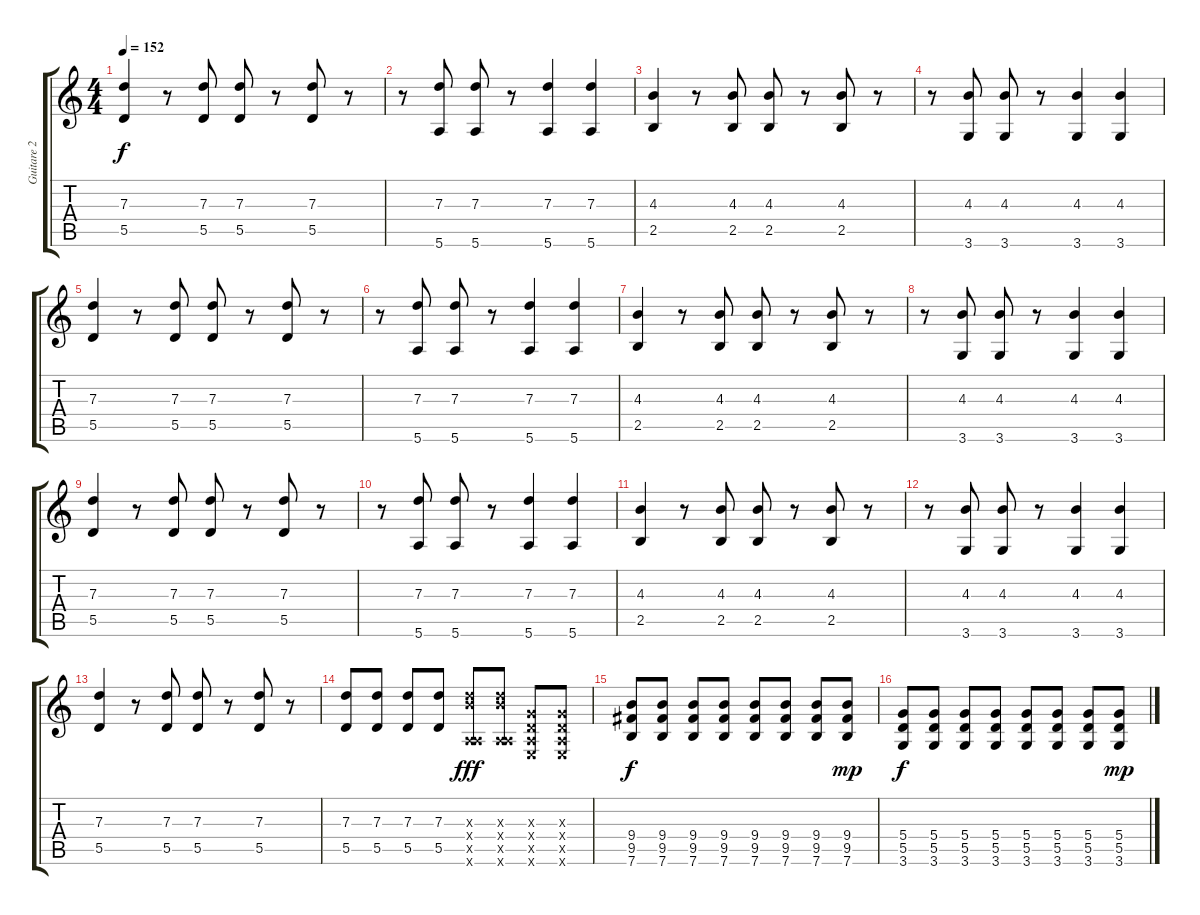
\track ("Guitare 2" "Guitare 2") {instrument overdrivenguitar}
\staff {score tabs}
\tuning (E4 B3 G3 D3 A2 E2) {hide}
\ts (4 4)
\tempo 152
\clef g2
\ks c
(7.3 5.5).4{dy f} r.8 (7.3 5.5).8 (7.3 5.5).8 r.8 (7.3 5.5).8 r.8 |
r.8 (7.3 5.6).8 (7.3 5.6).8 r.8 (7.3 5.6).4 (7.3 5.6).4 |
(4.3 2.5).4 r.8 (4.3 2.5).8 (4.3 2.5).8 r.8 (4.3 2.5).8 r.8 |
r.8 (4.3 3.6).8 (4.3 3.6).8 r.8 (4.3 3.6).4 (4.3 3.6).4 |
(7.3 5.5).4 r.8 (7.3 5.5).8 (7.3 5.5).8 r.8 (7.3 5.5).8 r.8 |
r.8 (7.3 5.6).8 (7.3 5.6).8 r.8 (7.3 5.6).4 (7.3 5.6).4 |
(4.3 2.5).4 r.8 (4.3 2.5).8 (4.3 2.5).8 r.8 (4.3 2.5).8 r.8 |
r.8 (4.3 3.6).8 (4.3 3.6).8 r.8 (4.3 3.6).4 (4.3 3.6).4 |
(7.3 5.5).4 r.8 (7.3 5.5).8 (7.3 5.5).8 r.8 (7.3 5.5).8 r.8 |
r.8 (7.3 5.6).8 (7.3 5.6).8 r.8 (7.3 5.6).4 (7.3 5.6).4 |
(4.3 2.5).4 r.8 (4.3 2.5).8 (4.3 2.5).8 r.8 (4.3 2.5).8 r.8 |
r.8 (4.3 3.6).8 (4.3 3.6).8 r.8 (4.3 3.6).4 (4.3 3.6).4 |
(7.3 5.5).4 r.8 (7.3 5.5).8 (7.3 5.5).8 r.8 (7.3 5.5).8 r.8 |
(7.3 5.5).8 (7.3 5.5).8 (7.3 5.5).8 (7.3 5.5).8 (7.3{x} 9.4{x} 0.5{x} 5.6{x}).8{dy fff} (7.3{x} 9.4{x} 0.5{x} 5.6{x}).8 (0.3{x} 0.4{x} 0.5{x} 0.6{x}).8 (0.3{x} 0.4{x} 0.5{x} 0.6{x}).8 |
(9.4 9.5 7.6).8{dy f} (9.4 9.5 7.6).8 (9.4 9.5 7.6).8 (9.4 9.5 7.6).8 (9.4 9.5 7.6).8 (9.4 9.5 7.6).8 (9.4 9.5 7.6).8 (9.4 9.5 7.6).8{dy mp} |
(5.4 5.5 3.6).8{dy f} (5.4 5.5 3.6).8 (5.4 5.5 3.6).8 (5.4 5.5 3.6).8 (5.4 5.5 3.6).8 (5.4 5.5 3.6).8 (5.4 5.5 3.6).8 (5.4 5.5 3.6).8{dy mp}
